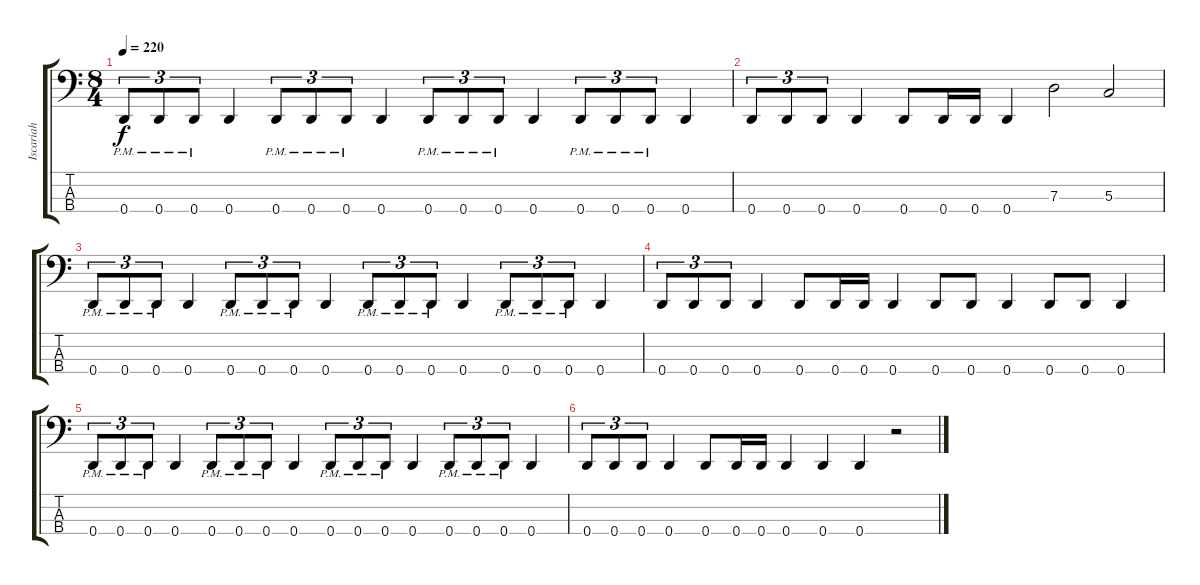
\track ("Iscariah" "Iscariah") {instrument electricbasspick}
\staff {score tabs}
\tuning (F2 C2 G1 D1) {hide}
\ts (8 4)
\tempo 220
\clef f4
\ks c
0.4{pm}.8{tu (3 2) dy f} 0.4{pm}.8{tu (3 2)} 0.4{pm}.8{tu (3 2)} 0.4.4 0.4{pm}.8{tu (3 2)} 0.4{pm}.8{tu (3 2)} 0.4{pm}.8{tu (3 2)} 0.4.4 0.4{pm}.8{tu (3 2)} 0.4{pm}.8{tu (3 2)} 0.4{pm}.8{tu (3 2)} 0.4.4 0.4{pm}.8{tu (3 2)} 0.4{pm}.8{tu (3 2)} 0.4{pm}.8{tu (3 2)} 0.4.4 |
0.4.8{tu (3 2)} 0.4.8{tu (3 2)} 0.4.8{tu (3 2)} 0.4.4 0.4.8 0.4.16 0.4.16 0.4.4 7.3.2 5.3.2 |
0.4{pm}.8{tu (3 2)} 0.4{pm}.8{tu (3 2)} 0.4{pm}.8{tu (3 2)} 0.4.4 0.4{pm}.8{tu (3 2)} 0.4{pm}.8{tu (3 2)} 0.4{pm}.8{tu (3 2)} 0.4.4 0.4{pm}.8{tu (3 2)} 0.4{pm}.8{tu (3 2)} 0.4{pm}.8{tu (3 2)} 0.4.4 0.4{pm}.8{tu (3 2)} 0.4{pm}.8{tu (3 2)} 0.4{pm}.8{tu (3 2)} 0.4.4 |
0.4.8{tu (3 2)} 0.4.8{tu (3 2)} 0.4.8{tu (3 2)} 0.4.4 0.4.8 0.4.16 0.4.16 0.4.4 0.4.8 0.4.8 0.4.4 0.4.8 0.4.8 0.4.4 |
0.4{pm}.8{tu (3 2)} 0.4{pm}.8{tu (3 2)} 0.4{pm}.8{tu (3 2)} 0.4.4 0.4{pm}.8{tu (3 2)} 0.4{pm}.8{tu (3 2)} 0.4{pm}.8{tu (3 2)} 0.4.4 0.4{pm}.8{tu (3 2)} 0.4{pm}.8{tu (3 2)} 0.4{pm}.8{tu (3 2)} 0.4.4 0.4{pm}.8{tu (3 2)} 0.4{pm}.8{tu (3 2)} 0.4{pm}.8{tu (3 2)} 0.4.4 |
0.4.8{tu (3 2)} 0.4.8{tu (3 2)} 0.4.8{tu (3 2)} 0.4.4 0.4.8 0.4.16 0.4.16 0.4.4 0.4.4 0.4.4 r.2
